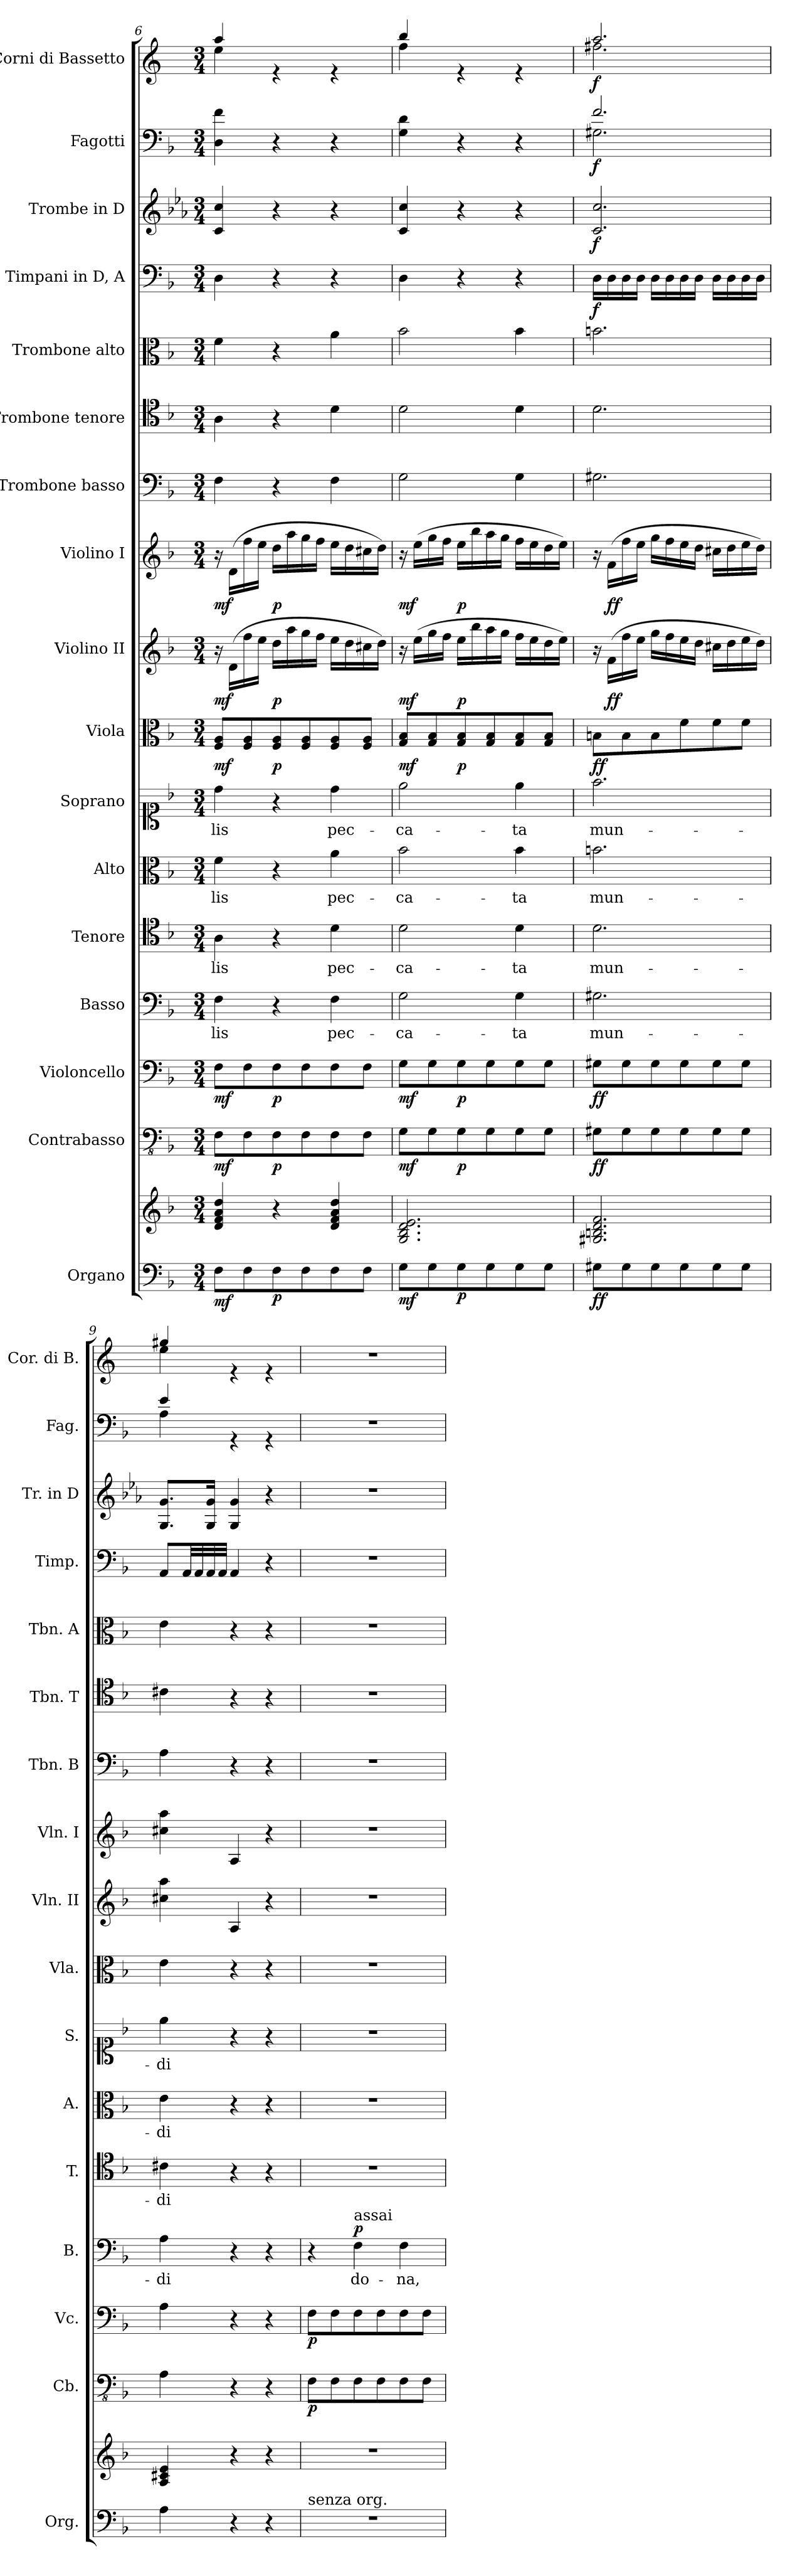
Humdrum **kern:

**kern	**kern	**dynam	**kern	**dynam	**kern	**dynam	**kern	**text	**dynam	**kern	**text	**kern	**text	**kern	**text	**kern	**dynam	**kern	**dynam	**kern	**dynam	**kern	**kern	**kern	**kern	**dynam	**kern	**dynam	**kern	**dynam	**kern	**dynam
*part17	*part17	*part17	*part16	*part16	*part15	*part15	*part14	*part14	*part14	*part13	*part13	*part12	*part12	*part11	*part11	*part10	*part10	*part9	*part9	*part8	*part8	*part7	*part6	*part5	*part4	*part4	*part3	*part3	*part2	*part2	*part1	*part1
*staff18	*staff17	*staff17/18	*staff16	*staff16	*staff15	*staff15	*staff14	*staff14	*staff14	*staff13	*staff13	*staff12	*staff12	*staff11	*staff11	*staff10	*staff10	*staff9	*staff9	*staff8	*staff8	*staff7	*staff6	*staff5	*staff4	*staff4	*staff3	*staff3	*staff2	*staff2	*staff1	*staff1
*I"Organo	*	*	*I"Contrabasso	*	*I"Violoncello	*	*I"Basso	*	*	*I"Tenore	*	*I"Alto	*	*I"Soprano	*	*I"Viola	*	*I"Violino II	*	*I"Violino I	*	*I"Trombone basso	*I"Trombone tenore	*I"Trombone alto	*I"Timpani in D, A	*	*I"Trombe in D	*	*I"Fagotti	*	*I"Corni di Bassetto	*
*I'Org.	*	*	*I'Cb.	*	*I'Vc.	*	*I'B.	*	*	*I'T.	*	*I'A.	*	*I'S.	*	*I'Vla.	*	*I'Vln. II	*	*I'Vln. I	*	*I'Tbn. B	*I'Tbn. T	*I'Tbn. A	*I'Timp.	*	*I'Tr. in D	*	*I'Fag.	*	*I'Cor. di B.	*
!!LO:PB:g=z
*clefF4	*clefG2	*	*clefFv4	*	*clefF4	*	*clefF4	*	*	*clefC4	*	*clefC3	*	*clefC1	*	*clefC3	*	*clefG2	*	*clefG2	*	*clefF4	*clefC4	*clefC3	*clefF4	*	*clefG2	*	*clefF4	*	*clefG2	*
*	*	*	*	*	*	*	*	*	*	*	*	*	*	*	*	*	*	*	*	*	*	*	*	*	*	*	*ITrd-1c-2	*	*	*	*ITrd1c2	*
*k[b-]	*k[b-]	*	*k[b-]	*	*k[b-]	*	*k[b-]	*	*	*k[b-]	*	*k[b-]	*	*k[b-]	*	*k[b-]	*	*k[b-]	*	*k[b-]	*	*k[b-]	*k[b-]	*k[b-]	*k[b-]	*	*k[b-]	*	*k[b-]	*	*k[b-e-]	*
*M3/4	*M3/4	*	*M3/4	*	*M3/4	*	*M3/4	*	*	*M3/4	*	*M3/4	*	*M3/4	*	*M3/4	*	*M3/4	*	*M3/4	*	*M3/4	*M3/4	*M3/4	*M3/4	*	*M3/4	*	*M3/4	*	*M3/4	*
=6	=6	=6	=6	=6	=6	=6	=6	=6	=6	=6	=6	=6	=6	=6	=6	=6	=6	=6	=6	=6	=6	=6	=6	=6	=6	=6	=6	=6	=6	=6	=6	=6
!	!	!LO:DY:b=2	!	!LO:DY:b	!	!LO:DY:b	!	!LO:LY:b	!	!	!LO:LY:b	!	!LO:LY:b	!	!LO:LY:b	!	!LO:DY:b	!	!LO:DY:b	!	!LO:DY:b	!	!	!	!	!	!	!	!	!	!	!
*	*	*	*	*	*	*	*	*	*	*	*	*	*	*	*	*	*	*	*	*	*	*	*	*	*	*	*	*	*	*	*^	*
8F\L	4d/ 4f/ 4a/ 4dd/	mf	8FF\L	mf	8F\L	mf	4F\	-lis	.	4A\	-lis	4f\	-lis	4dd\	-lis	8F/ 8A/L	mf	16r	mf	16r	mf	4F\	4A\	4f\	4D\	.	4d/ 4dd/	.	4D\ 4f\	.	4gg/	4dd\	.
.	.	.	.	.	.	.	.	.	.	.	.	.	.	.	.	.	.	(>16d\LL	.	(>16d\LL	.	.	.	.	.	.	.	.	.	.	.	.	.
8F\	.	.	8FF\	.	8F\	.	.	.	.	.	.	.	.	.	.	8F/ 8A/	.	16ff\	.	16ff\	.	.	.	.	.	.	.	.	.	.	.	.	.
.	.	.	.	.	.	.	.	.	.	.	.	.	.	.	.	.	.	16ee\JJ	.	16ee\JJ	.	.	.	.	.	.	.	.	.	.	.	.	.
!	!	!LO:DY:b=2	!	!LO:DY:b	!	!LO:DY:b	!	!	!	!	!	!	!	!	!	!	!LO:DY:b	!	!LO:DY:b	!	!LO:DY:b	!	!	!	!	!	!	!	!	!	!	!	!
8F\	4r	p	8FF\	p	8F\	p	4r	.	.	4r	.	4r	.	4r	.	8F/ 8A/	p	16dd\LL	p	16dd\LL	p	4r	4r	4r	4r	.	4r	.	4r	.	4re	2ryy	.
.	.	.	.	.	.	.	.	.	.	.	.	.	.	.	.	.	.	16aa\	.	16aa\	.	.	.	.	.	.	.	.	.	.	.	.	.
8F\	.	.	8FF\	.	8F\	.	.	.	.	.	.	.	.	.	.	8F/ 8A/	.	16gg\	.	16gg\	.	.	.	.	.	.	.	.	.	.	.	.	.
.	.	.	.	.	.	.	.	.	.	.	.	.	.	.	.	.	.	16ff\JJ	.	16ff\JJ	.	.	.	.	.	.	.	.	.	.	.	.	.
!	!	!	!	!	!	!	!	!LO:LY:b	!	!	!LO:LY:b	!	!LO:LY:b	!	!LO:LY:b	!	!	!	!	!	!	!	!	!	!	!	!	!	!	!	!	!	!
8F\	4d/ 4f/ 4a/ 4dd/	.	8FF\	.	8F\	.	4F\	pec-	.	4d\	pec-	4a\	pec-	4dd\	pec-	8F/ 8A/	.	16ee\LL	.	16ee\LL	.	4F\	4d\	4a\	4r	.	4r	.	4r	.	4re	.	.
.	.	.	.	.	.	.	.	.	.	.	.	.	.	.	.	.	.	16dd\	.	16dd\	.	.	.	.	.	.	.	.	.	.	.	.	.
8F\J	.	.	8FF\J	.	8F\J	.	.	.	.	.	.	.	.	.	.	8F/ 8A/J	.	16cc#X\	.	16cc#X\	.	.	.	.	.	.	.	.	.	.	.	.	.
.	.	.	.	.	.	.	.	.	.	.	.	.	.	.	.	.	.	16dd\JJ)	.	16dd\JJ)	.	.	.	.	.	.	.	.	.	.	.	.	.
=7	=7	=7	=7	=7	=7	=7	=7	=7	=7	=7	=7	=7	=7	=7	=7	=7	=7	=7	=7	=7	=7	=7	=7	=7	=7	=7	=7	=7	=7	=7	=7	=7	=7
!	!	!LO:DY:b=2	!	!LO:DY:b	!	!LO:DY:b	!	!LO:LY:b	!	!	!LO:LY:b	!	!LO:LY:b	!	!LO:LY:b	!	!LO:DY:b	!	!LO:DY:b	!	!LO:DY:b	!	!	!	!	!	!	!	!	!	!	!	!
8G\L	2.G/ 2.B-/ 2.d/ 2.e/	mf	8GG\L	mf	8G\L	mf	2G\	-ca-	.	2d\	-ca-	2b-\	-ca-	2ee\	-ca-	8G/ 8B-/L	mf	16r	mf	16r	mf	2G\	2d\	2b-\	4D\	.	4d/ 4dd/	.	4G\ 4d\	.	4aa/	4ee-\	.
.	.	.	.	.	.	.	.	.	.	.	.	.	.	.	.	.	.	(>16ee\LL	.	(>16ee\LL	.	.	.	.	.	.	.	.	.	.	.	.	.
8G\	.	.	8GG\	.	8G\	.	.	.	.	.	.	.	.	.	.	8G/ 8B-/	.	16gg\	.	16gg\	.	.	.	.	.	.	.	.	.	.	.	.	.
.	.	.	.	.	.	.	.	.	.	.	.	.	.	.	.	.	.	16ff\JJ	.	16ff\JJ	.	.	.	.	.	.	.	.	.	.	.	.	.
!	!	!LO:DY:b=2	!	!LO:DY:b	!	!LO:DY:b	!	!	!	!	!	!	!	!	!	!	!LO:DY:b	!	!LO:DY:b	!	!LO:DY:b	!	!	!	!	!	!	!	!	!	!	!	!
8G\	.	p	8GG\	p	8G\	p	.	.	.	.	.	.	.	.	.	8G/ 8B-/	p	16ee\LL	p	16ee\LL	p	.	.	.	4r	.	4r	.	4r	.	4re	2ryy	.
.	.	.	.	.	.	.	.	.	.	.	.	.	.	.	.	.	.	16bb-\	.	16bb-\	.	.	.	.	.	.	.	.	.	.	.	.	.
8G\	.	.	8GG\	.	8G\	.	.	.	.	.	.	.	.	.	.	8G/ 8B-/	.	16aa\	.	16aa\	.	.	.	.	.	.	.	.	.	.	.	.	.
.	.	.	.	.	.	.	.	.	.	.	.	.	.	.	.	.	.	16gg\JJ	.	16gg\JJ	.	.	.	.	.	.	.	.	.	.	.	.	.
!	!	!	!	!	!	!	!	!LO:LY:b	!	!	!LO:LY:b	!	!LO:LY:b	!	!LO:LY:b	!	!	!	!	!	!	!	!	!	!	!	!	!	!	!	!	!	!
8G\	.	.	8GG\	.	8G\	.	4G\	-ta	.	4d\	-ta	4b-\	-ta	4ee\	-ta	8G/ 8B-/	.	16ff\LL	.	16ff\LL	.	4G\	4d\	4b-\	4r	.	4r	.	4r	.	4re	.	.
.	.	.	.	.	.	.	.	.	.	.	.	.	.	.	.	.	.	16ee\	.	16ee\	.	.	.	.	.	.	.	.	.	.	.	.	.
8G\J	.	.	8GG\J	.	8G\J	.	.	.	.	.	.	.	.	.	.	8G/ 8B-/J	.	16dd\	.	16dd\	.	.	.	.	.	.	.	.	.	.	.	.	.
.	.	.	.	.	.	.	.	.	.	.	.	.	.	.	.	.	.	16ee\JJ)	.	16ee\JJ)	.	.	.	.	.	.	.	.	.	.	.	.	.
=8	=8	=8	=8	=8	=8	=8	=8	=8	=8	=8	=8	=8	=8	=8	=8	=8	=8	=8	=8	=8	=8	=8	=8	=8	=8	=8	=8	=8	=8	=8	=8	=8	=8
!	!	!LO:DY:b=2	!	!LO:DY:b	!	!LO:DY:b	!	!LO:LY:b	!	!	!LO:LY:b	!	!LO:LY:b	!	!LO:LY:b	!	!LO:DY:b	!	!	!	!	!	!	!	!	!LO:DY:b	!	!LO:DY:b	!	!LO:DY:b	!	!	!LO:DY:b
*	*	*	*	*	*	*	*	*	*	*	*	*	*	*	*	*	*	*	*	*	*	*	*	*	*	*	*	*	*^	*	*	*	*
8G#X\L	2.G#X/ 2.Bn/ 2.d/ 2.f/	ff	8GG#X\L	ff	8G#X\L	ff	2.G#X\	mun-	.	2.d\	mun-	2.bn\	mun-	2.ff\	mun-	8Bn\L	ff	16r	.	16r	.	2.G#X\	2.d\	2.bn\	16D\LL	f	2.d/ 2.dd/	f	2.f/	2.G#X\	f	2.gg/	2.een\	f
!	!	!	!	!	!	!	!	!	!	!	!	!	!	!	!	!	!	!	!LO:DY:b	!	!LO:DY:b	!	!	!	!	!	!	!	!	!	!	!	!	!
.	.	.	.	.	.	.	.	.	.	.	.	.	.	.	.	.	.	(>16f\LL	ff	(>16f\LL	ff	.	.	.	16D\	.	.	.	.	.	.	.	.	.
8G#\	.	.	8GG#\	.	8G#\	.	.	.	.	.	.	.	.	.	.	8B\	.	16ff\	.	16ff\	.	.	.	.	16D\	.	.	.	.	.	.	.	.	.
.	.	.	.	.	.	.	.	.	.	.	.	.	.	.	.	.	.	16ee\JJ	.	16ee\JJ	.	.	.	.	16D\JJ	.	.	.	.	.	.	.	.	.
8G#\	.	.	8GG#\	.	8G#\	.	.	.	.	.	.	.	.	.	.	8B\	.	16gg\LL	.	16gg\LL	.	.	.	.	16D\LL	.	.	.	.	.	.	.	.	.
.	.	.	.	.	.	.	.	.	.	.	.	.	.	.	.	.	.	16ff\	.	16ff\	.	.	.	.	16D\	.	.	.	.	.	.	.	.	.
8G#\	.	.	8GG#\	.	8G#\	.	.	.	.	.	.	.	.	.	.	8f\	.	16ee\	.	16ee\	.	.	.	.	16D\	.	.	.	.	.	.	.	.	.
.	.	.	.	.	.	.	.	.	.	.	.	.	.	.	.	.	.	16dd\JJ	.	16dd\JJ	.	.	.	.	16D\JJ	.	.	.	.	.	.	.	.	.
8G#\	.	.	8GG#\	.	8G#\	.	.	.	.	.	.	.	.	.	.	8f\	.	16cc#X\LL	.	16cc#X\LL	.	.	.	.	16D\LL	.	.	.	.	.	.	.	.	.
.	.	.	.	.	.	.	.	.	.	.	.	.	.	.	.	.	.	16dd\	.	16dd\	.	.	.	.	16D\	.	.	.	.	.	.	.	.	.
8G#\J	.	.	8GG#\J	.	8G#\J	.	.	.	.	.	.	.	.	.	.	8f\J	.	16ee\	.	16ee\	.	.	.	.	16D\	.	.	.	.	.	.	.	.	.
.	.	.	.	.	.	.	.	.	.	.	.	.	.	.	.	.	.	16dd\JJ)	.	16dd\JJ)	.	.	.	.	16D\JJ	.	.	.	.	.	.	.	.	.
=9	=9	=9	=9	=9	=9	=9	=9	=9	=9	=9	=9	=9	=9	=9	=9	=9	=9	=9	=9	=9	=9	=9	=9	=9	=9	=9	=9	=9	=9	=9	=9	=9	=9	=9
!	!	!	!	!	!	!	!	!LO:LY:b	!	!	!LO:LY:b	!	!LO:LY:b	!	!LO:LY:b	!	!	!	!	!	!	!	!	!	!	!	!	!	!	!	!	!	!	!
4A\	4A/ 4c#X/ 4e/	.	4AA\	.	4A\	.	4A\	-di	.	4c#X\	-di	4e\	-di	4ee\	-di	4e\	.	4cc#X\ 4aa\	.	4cc#X\ 4aa\	.	4A\	4c#X\	4e\	8AA/L	.	8.A/ 8.a/L	.	4e/	4A\	.	4ff#X/	4dd\	.
.	.	.	.	.	.	.	.	.	.	.	.	.	.	.	.	.	.	.	.	.	.	.	.	.	32AA/LL	.	.	.	.	.	.	.	.	.
.	.	.	.	.	.	.	.	.	.	.	.	.	.	.	.	.	.	.	.	.	.	.	.	.	32AA/	.	.	.	.	.	.	.	.	.
.	.	.	.	.	.	.	.	.	.	.	.	.	.	.	.	.	.	.	.	.	.	.	.	.	32AA/	.	16A/ 16a/Jk	.	.	.	.	.	.	.
.	.	.	.	.	.	.	.	.	.	.	.	.	.	.	.	.	.	.	.	.	.	.	.	.	32AA/JJJ	.	.	.	.	.	.	.	.	.
4r	4r	.	4r	.	4r	.	4r	.	.	4r	.	4r	.	4r	.	4r	.	4A/	.	4A/	.	4r	4r	4r	4AA/	.	4A/ 4a/	.	4rGG	2ryy	.	4re	2ryy	.
4r	4r	.	4r	.	4r	.	4r	.	.	4r	.	4r	.	4r	.	4r	.	4r	.	4r	.	4r	4r	4r	4r	.	4r	.	4rGG	.	.	4re	.	.
*	*	*	*	*	*	*	*	*	*	*	*	*	*	*	*	*	*	*	*	*	*	*	*	*	*	*	*	*	*v	*v	*	*	*	*
*	*	*	*	*	*	*	*	*	*	*	*	*	*	*	*	*	*	*	*	*	*	*	*	*	*	*	*	*	*	*	*v	*v	*
=10	=10	=10	=10	=10	=10	=10	=10	=10	=10	=10	=10	=10	=10	=10	=10	=10	=10	=10	=10	=10	=10	=10	=10	=10	=10	=10	=10	=10	=10	=10	=10	=10
!LO:TX:a:t=senza org.	!	!	!	!	!	!	!	!	!	!	!	!	!	!	!	!	!	!	!	!	!	!	!	!	!	!	!	!	!	!	!	!
!	!	!	!	!LO:DY:b	!	!LO:DY:b	!	!	!	!	!	!	!	!	!	!	!	!	!	!	!	!	!	!	!	!	!	!	!	!	!	!
2.r	2.r	.	8FF\L	p	8F\L	p	4r	.	.	2.r	.	2.r	.	2.r	.	2.r	.	2.r	.	2.r	.	2.r	2.r	2.r	2.r	.	2.r	.	2.r	.	2.r	.
.	.	.	8FF\	.	8F\	.	.	.	.	.	.	.	.	.	.	.	.	.	.	.	.	.	.	.	.	.	.	.	.	.	.	.
!	!	!	!	!	!	!	!LO:TX:a:t=assai	!	!	!	!	!	!	!	!	!	!	!	!	!	!	!	!	!	!	!	!	!	!	!	!	!
!	!	!	!	!	!	!	!	!LO:LY:b	!LO:DY:a	!	!	!	!	!	!	!	!	!	!	!	!	!	!	!	!	!	!	!	!	!	!	!
.	.	.	8FF\	.	8F\	.	4F\	do-	p	.	.	.	.	.	.	.	.	.	.	.	.	.	.	.	.	.	.	.	.	.	.	.
.	.	.	8FF\	.	8F\	.	.	.	.	.	.	.	.	.	.	.	.	.	.	.	.	.	.	.	.	.	.	.	.	.	.	.
!	!	!	!	!	!	!	!	!LO:LY:b	!	!	!	!	!	!	!	!	!	!	!	!	!	!	!	!	!	!	!	!	!	!	!	!
.	.	.	8FF\	.	8F\	.	4F\	-na,	.	.	.	.	.	.	.	.	.	.	.	.	.	.	.	.	.	.	.	.	.	.	.	.
.	.	.	8FF\J	.	8F\J	.	.	.	.	.	.	.	.	.	.	.	.	.	.	.	.	.	.	.	.	.	.	.	.	.	.	.
=	=	=	=	=	=	=	=	=	=	=	=	=	=	=	=	=	=	=	=	=	=	=	=	=	=	=	=	=	=	=	=	=
*-	*-	*-	*-	*-	*-	*-	*-	*-	*-	*-	*-	*-	*-	*-	*-	*-	*-	*-	*-	*-	*-	*-	*-	*-	*-	*-	*-	*-	*-	*-	*-	*-
